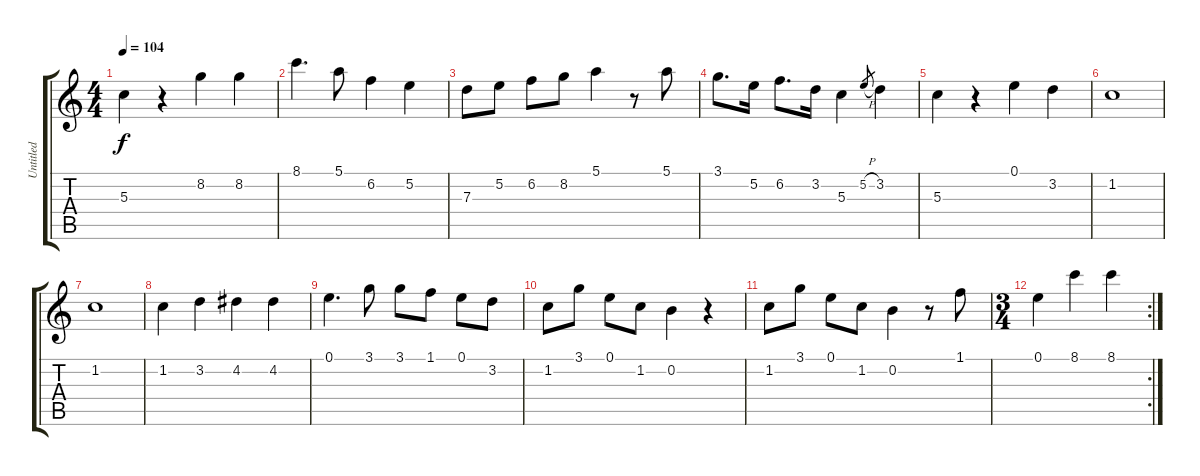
\track ("Untitled" "Untitled") {instrument acousticguitarnylon}
\staff {score tabs}
\tuning (E4 B3 G3 D3 A2 E2) {hide}
\ts (4 4)
\tempo 104
\clef g2
\ks c
5.3.4{dy f} r.4 8.2.4 8.2.4 |
8.1.4{d} 5.1.8 6.2.4 5.2.4 |
7.3.8 5.2.8 6.2.8 8.2.8 5.1.4 r.8 5.1.8 |
3.1.8{d} 5.2.16 6.2.8{d} 3.2.16 5.3.4 5.2{h}.8{gr} 3.2.4 |
5.3.4 r.4 0.1.4 3.2.4 |
1.2.1 |
1.2.1 |
1.2.4 3.2.4 4.2.4 4.2.4 |
0.1.4{d} 3.1.8 3.1.8 1.1.8 0.1.8 3.2.8 |
1.2.8 3.1.8 0.1.8 1.2.8 0.2.4 r.4 |
1.2.8 3.1.8 0.1.8 1.2.8 0.2.4 r.8 1.1.8 |
\rc 2
\ts (3 4)
0.1.4 8.1.4 8.1.4
